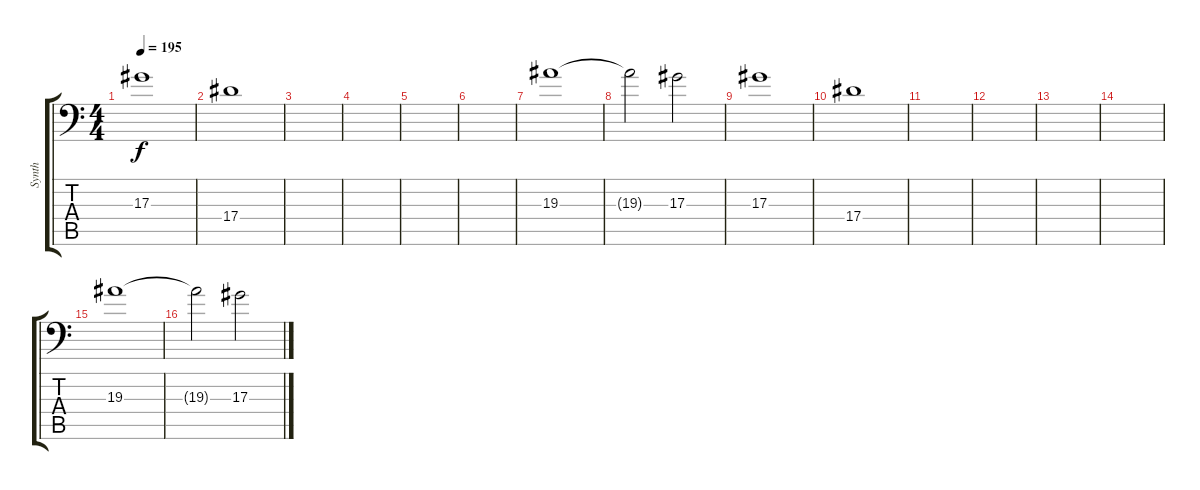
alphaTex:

\track ("Synth" "Synth") {instrument pad7halo}
\staff {score tabs}
\tuning (C4 G3 Eb3 Bb2 F2 Bb1) {hide}
\ts (4 4)
\tempo 195
\clef f4
\ks c
17.3.1{dy f} |
17.4.1 |
|
|
|
|
19.3.1 |
19.3{t}.2 17.3.2 |
17.3.1 |
17.4.1 |
|
|
|
|
19.3.1 |
19.3{t}.2 17.3.2
